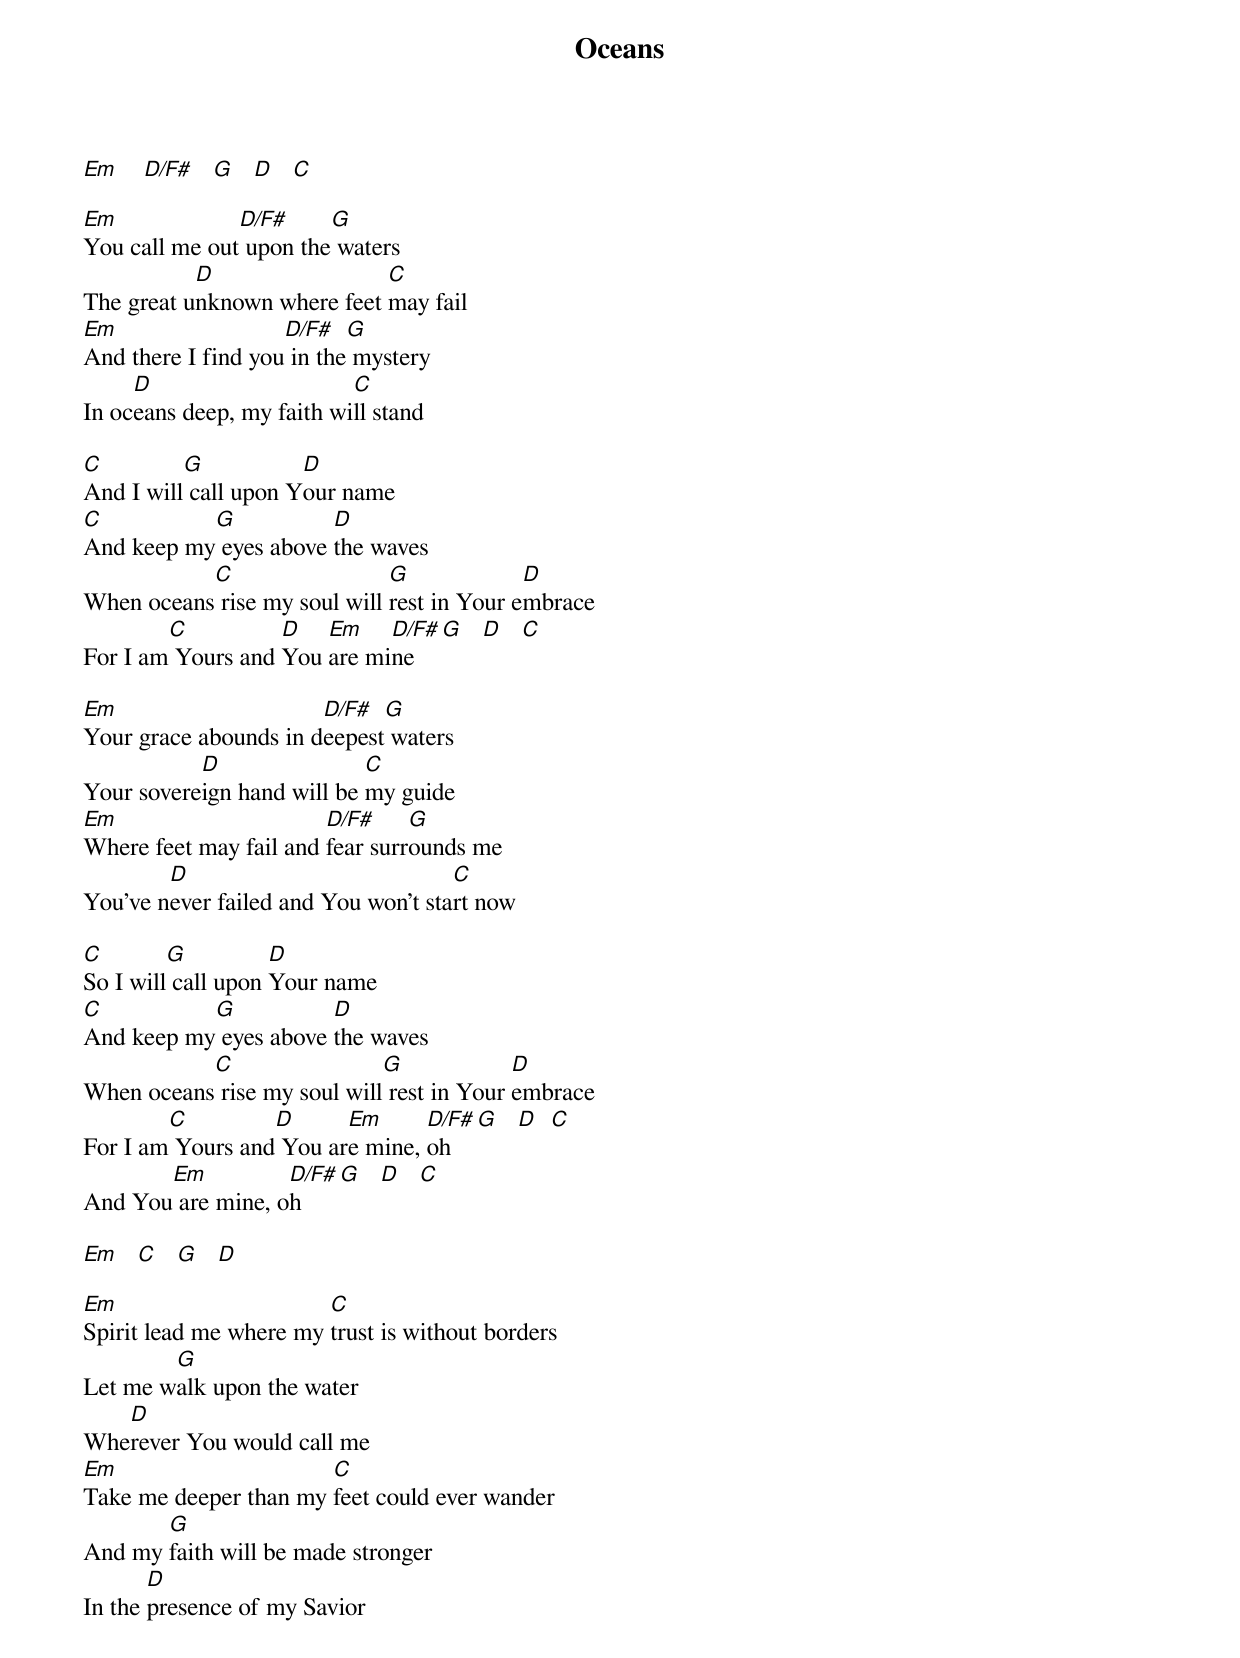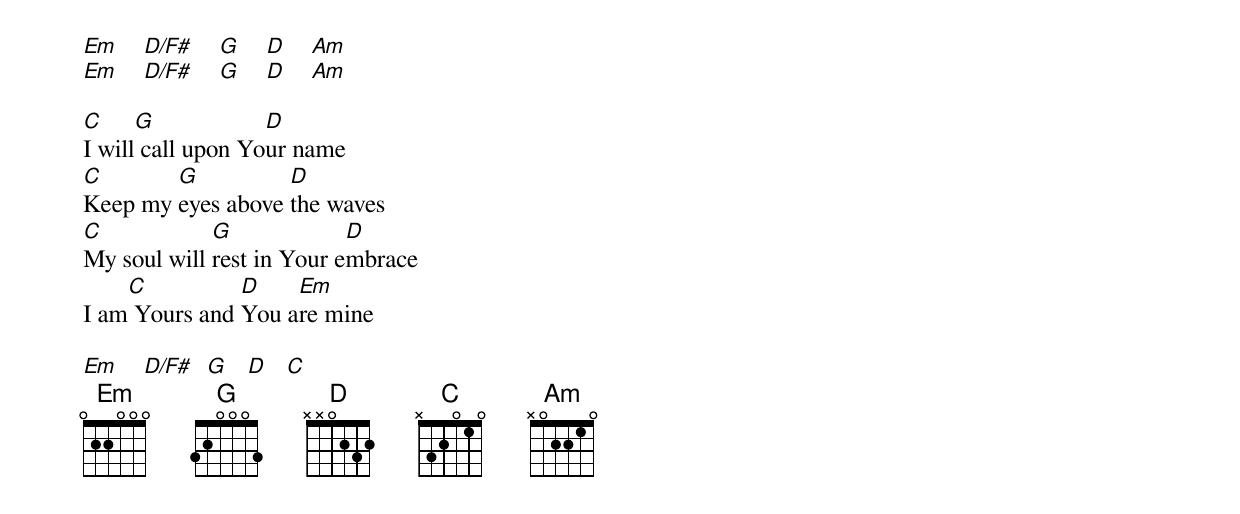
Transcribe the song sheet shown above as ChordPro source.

{title: Oceans}
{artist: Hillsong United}
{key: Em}
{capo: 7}
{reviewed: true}

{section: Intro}
[Em]    [D/F#]   [G]   [D]   [C]

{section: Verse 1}
[Em]You call me out[D/F#] upon the[G] waters
The great u[D]nknown where feet [C]may fail
[Em]And there I find you[D/F#] in the[G] mystery
In oc[D]eans deep, my faith wi[C]ll stand

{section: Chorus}
[C]And I will[G] call upon Y[D]our name
[C]And keep my[G] eyes above [D]the waves
When oceans[C] rise my soul will [G]rest in Your e[D]mbrace
For I am[C] Yours and [D]You [Em]are mi[D/F#]ne   [G]   [D]   [C]

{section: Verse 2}
[Em]Your grace abounds in d[D/F#]eepest[G] waters
Your sovere[D]ign hand will be [C]my guide
[Em]Where feet may fail and [D/F#]fear surr[G]ounds me
You've n[D]ever failed and You won't sta[C]rt now

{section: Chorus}
[C]So I will[G] call upon [D]Your name
[C]And keep my[G] eyes above [D]the waves
When oceans[C] rise my soul will[G] rest in Your [D]embrace
For I am[C] Yours and[D] You ar[Em]e mine, [D/F#]oh  [G]   [D]  [C]
And You[Em] are mine, o[D/F#]h    [G]   [D]   [C]

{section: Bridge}
[Em]   [C]   [G]   [D]

[Em]Spirit lead me where my [C]trust is without borders
Let me w[G]alk upon the water
Whe[D]rever You would call me
[Em]Take me deeper than my [C]feet could ever wander
And my [G]faith will be made stronger
In the [D]presence of my Savior

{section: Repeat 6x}

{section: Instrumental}
[Em]    [D/F#]    [G]    [D]    [Am]
[Em]    [D/F#]    [G]    [D]    [Am]

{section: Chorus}
[C]I will[G] call upon Yo[D]ur name
[C]Keep my [G]eyes above [D]the waves
[C]My soul will [G]rest in Your e[D]mbrace
I am[C] Yours and [D]You a[Em]re mine

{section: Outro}
[Em]    [D/F#]  [G]   [D]   [C]
